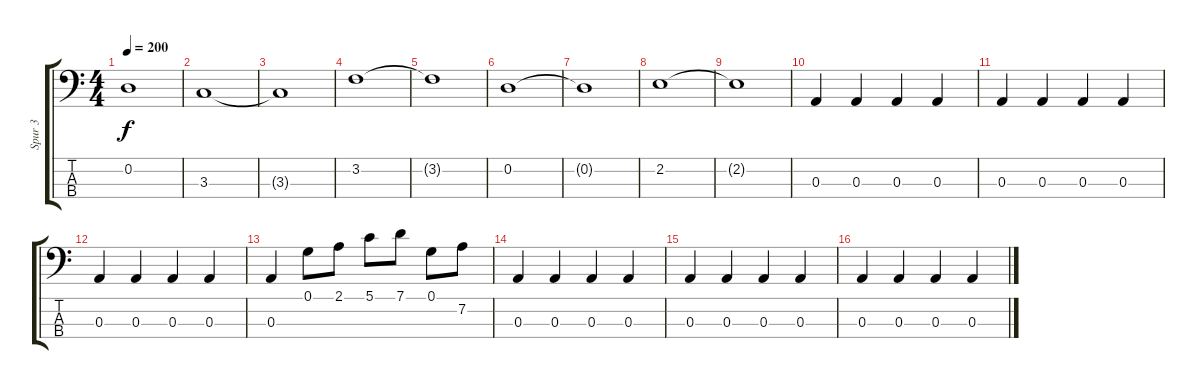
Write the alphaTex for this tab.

\track ("Spur 3" "Spur 3") {instrument electricbassfinger}
\staff {score tabs}
\tuning (G2 D2 A1 E1) {hide}
\ts (4 4)
\tempo 200
\clef f4
\ks c
0.2{t}.1{dy f} |
3.3.1 |
3.3{t}.1 |
3.2.1 |
3.2{t}.1 |
0.2.1 |
0.2{t}.1 |
2.2.1 |
2.2{t}.1 |
0.3.4 0.3.4 0.3.4 0.3.4 |
0.3.4 0.3.4 0.3.4 0.3.4 |
0.3.4 0.3.4 0.3.4 0.3.4 |
0.3.4 0.1.8 2.1.8 5.1.8 7.1.8 0.1.8 7.2.8 |
0.3.4 0.3.4 0.3.4 0.3.4 |
0.3.4 0.3.4 0.3.4 0.3.4 |
0.3.4 0.3.4 0.3.4 0.3.4
